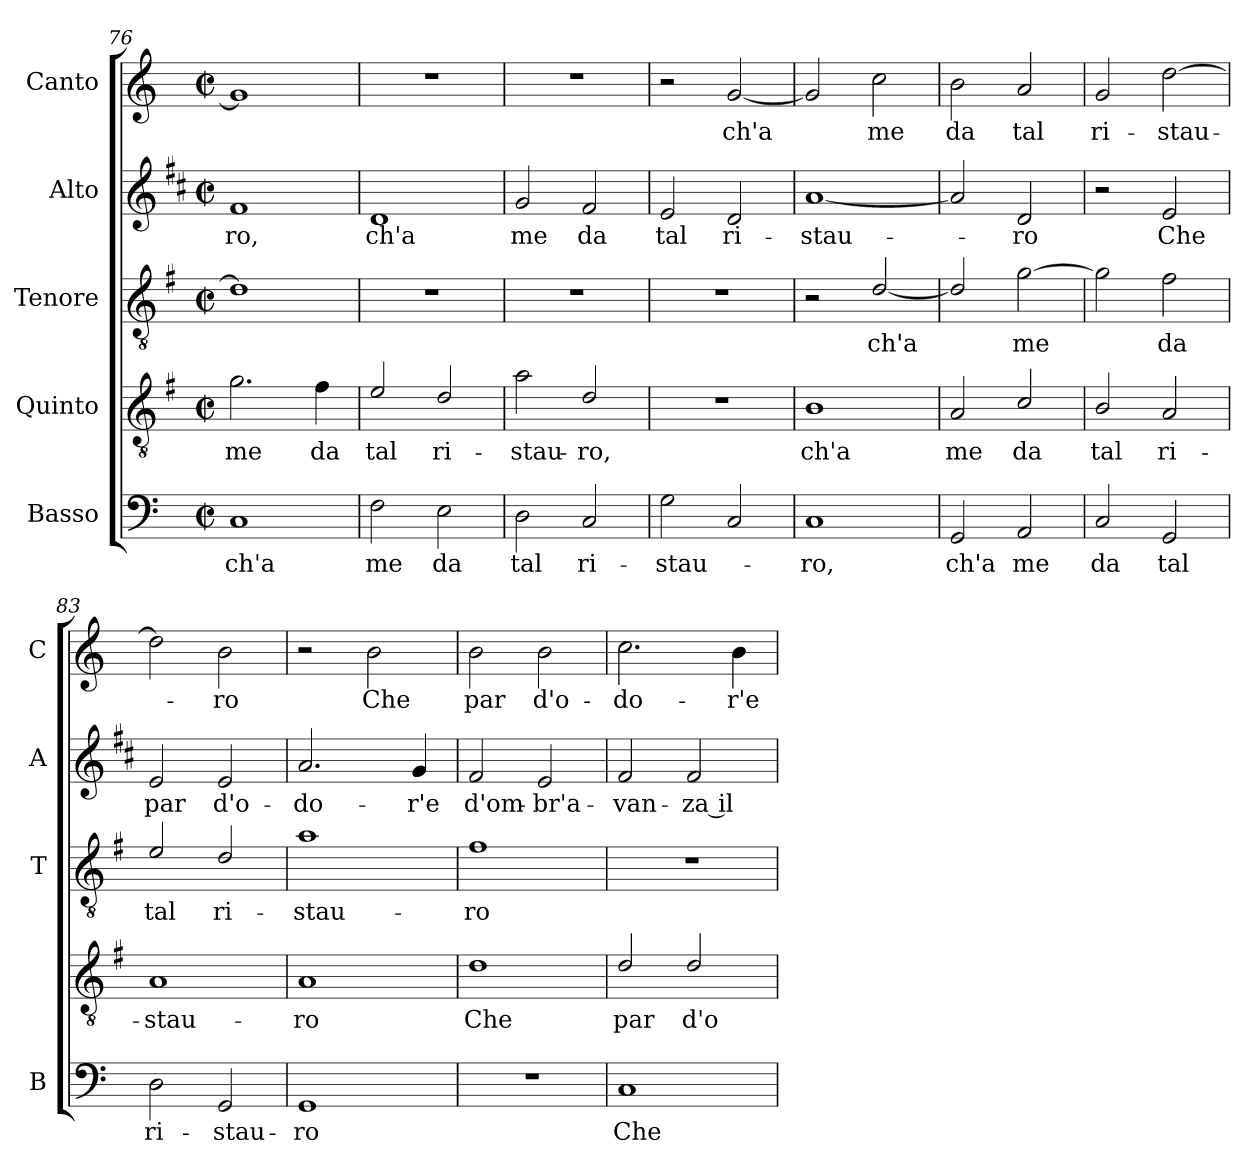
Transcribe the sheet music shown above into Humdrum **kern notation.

**kern	**text	**kern	**text	**kern	**text	**kern	**text	**kern	**text
*part5	*part5	*part4	*part4	*part3	*part3	*part2	*part2	*part1	*part1
*staff5	*staff5	*staff4	*staff4	*staff3	*staff3	*staff2	*staff2	*staff1	*staff1
*I"Basso	*	*I"Quinto	*	*I"Tenore	*	*I"Alto	*	*I"Canto	*
*I'B	*	*	*	*I'T	*	*I'A	*	*I'C	*
*clefF4	*	*clefGv2	*	*clefGv2	*	*clefG2	*	*clefG2	*
*	*	*ITrd4c7	*	*ITrd4c7	*	*ITrd1c2	*	*	*
*k[]	*	*k[]	*	*k[]	*	*k[]	*	*k[]	*
*C:	*	*C:	*	*C:	*	*C:	*	*C:	*
*M2/2	*	*M2/2	*	*M2/2	*	*M2/2	*	*M2/2	*
*met(c|)	*	*met(c|)	*	*met(c|)	*	*met(c|)	*	*met(c|)	*
=76	=76	=76	=76	=76	=76	=76	=76	=76	=76
!	!LO:LY:b	!	!	!	!	!	!	!	!
!	!	!	!LO:LY:b	!	!	!	!	!	!
!	!	!	!	!	!	!	!LO:LY:b	!	!
1C	ch'a	2.c\	me	1G]	.	1e	-ro,	1g]	.
!	!	!	!LO:LY:b	!	!	!	!	!	!
.	.	4B\	da	.	.	.	.	.	.
=77	=77	=77	=77	=77	=77	=77	=77	=77	=77
!	!LO:LY:b	!	!	!	!	!	!	!	!
!	!	!	!LO:LY:b	!	!	!	!	!	!
!	!	!	!	!	!	!	!LO:LY:b	!	!
2F\	me	2A/	tal	1r	.	1c	ch'a	1r	.
!	!LO:LY:b	!	!	!	!	!	!	!	!
!	!	!	!LO:LY:b	!	!	!	!	!	!
2E\	da	2G/	ri-	.	.	.	.	.	.
=78	=78	=78	=78	=78	=78	=78	=78	=78	=78
!	!LO:LY:b	!	!	!	!	!	!	!	!
!	!	!	!LO:LY:b	!	!	!	!	!	!
!	!	!	!	!	!	!	!LO:LY:b	!	!
2D\	tal	2d\	-stau-	1r	.	2f/	me	1r	.
!	!LO:LY:b	!	!	!	!	!	!	!	!
!	!	!	!LO:LY:b	!	!	!	!	!	!
!	!	!	!	!	!	!	!LO:LY:b	!	!
2C/	ri-	2G/	-ro,	.	.	2e/	da	.	.
=79	=79	=79	=79	=79	=79	=79	=79	=79	=79
!	!LO:LY:b	!	!	!	!	!	!	!	!
!	!	!	!	!	!	!	!LO:LY:b	!	!
2G\	-stau-	1r	.	1r	.	2d/	tal	2r	.
!	!	!	!	!	!	!	!LO:LY:b	!	!
!	!	!	!	!	!	!	!	!	!LO:LY:b
2C/	.	.	.	.	.	2c/	ri-	[2g/	ch'a
=80	=80	=80	=80	=80	=80	=80	=80	=80	=80
!	!LO:LY:b	!	!	!	!	!	!	!	!
!	!	!	!LO:LY:b	!	!	!	!	!	!
!	!	!	!	!	!	!	!LO:LY:b	!	!
1C	-ro,	1E	ch'a	2r	.	[1g	-stau-	2g/]	.
!	!	!	!	!	!LO:LY:b	!	!	!	!
!	!	!	!	!	!	!	!	!	!LO:LY:b
.	.	.	.	[2G/	ch'a	.	.	2cc\	me
!!LO:LB:g=z
=81	=81	=81	=81	=81	=81	=81	=81	=81	=81
!	!LO:LY:b	!	!	!	!	!	!	!	!
!	!	!	!LO:LY:b	!	!	!	!	!	!
!	!	!	!	!	!	!	!	!	!LO:LY:b
2GG/	ch'a	2D/	me	2G/]	.	2g/]	.	2b\	da
!	!LO:LY:b	!	!	!	!	!	!	!	!
!	!	!	!LO:LY:b	!	!	!	!	!	!
!	!	!	!	!	!LO:LY:b	!	!	!	!
!	!	!	!	!	!	!	!LO:LY:b	!	!
!	!	!	!	!	!	!	!	!	!LO:LY:b
2AA/	me	2F/	da	[2c\	me	2c/	-ro	2a/	tal
=82	=82	=82	=82	=82	=82	=82	=82	=82	=82
!	!LO:LY:b	!	!	!	!	!	!	!	!
!	!	!	!LO:LY:b	!	!	!	!	!	!
!	!	!	!	!	!	!	!	!	!LO:LY:b
2C/	da	2E/	tal	2c\]	.	2r	.	2g/	ri-
!	!LO:LY:b	!	!	!	!	!	!	!	!
!	!	!	!LO:LY:b	!	!	!	!	!	!
!	!	!	!	!	!LO:LY:b	!	!	!	!
!	!	!	!	!	!	!	!LO:LY:b	!	!
!	!	!	!	!	!	!	!	!	!LO:LY:b
2GG/	tal	2D/	ri-	2B\	da	2d/	Che	[2dd\	-stau-
=83	=83	=83	=83	=83	=83	=83	=83	=83	=83
!	!LO:LY:b	!	!	!	!	!	!	!	!
!	!	!	!LO:LY:b	!	!	!	!	!	!
!	!	!	!	!	!LO:LY:b	!	!	!	!
!	!	!	!	!	!	!	!LO:LY:b	!	!
2D\	ri-	1D	-stau-	2A/	tal	2d/	par	2dd\]	.
!	!LO:LY:b	!	!	!	!	!	!	!	!
!	!	!	!	!	!LO:LY:b	!	!	!	!
!	!	!	!	!	!	!	!LO:LY:b	!	!
!	!	!	!	!	!	!	!	!	!LO:LY:b
2GG/	-stau-	.	.	2G/	ri-	2d/	d'o-	2b\	-ro
=84	=84	=84	=84	=84	=84	=84	=84	=84	=84
!	!LO:LY:b	!	!	!	!	!	!	!	!
!	!	!	!LO:LY:b	!	!	!	!	!	!
!	!	!	!	!	!LO:LY:b	!	!	!	!
!	!	!	!	!	!	!	!LO:LY:b	!	!
1GG	-ro	1D	-ro	1d	-stau-	2.g/	-do-	2r	.
!	!	!	!	!	!	!	!	!	!LO:LY:b
.	.	.	.	.	.	.	.	2b\	Che
!	!	!	!	!	!	!	!LO:LY:b	!	!
.	.	.	.	.	.	4f/	-r'e	.	.
=85	=85	=85	=85	=85	=85	=85	=85	=85	=85
!	!	!	!LO:LY:b	!	!	!	!	!	!
!	!	!	!	!	!LO:LY:b	!	!	!	!
!	!	!	!	!	!	!	!LO:LY:b	!	!
!	!	!	!	!	!	!	!	!	!LO:LY:b
1r	.	1G	Che	1B	-ro	2e/	d'om-	2b\	par
!	!	!	!	!	!	!	!LO:LY:b	!	!
!	!	!	!	!	!	!	!	!	!LO:LY:b
.	.	.	.	.	.	2d/	-br'a-	2b\	d'o-
=86	=86	=86	=86	=86	=86	=86	=86	=86	=86
!	!LO:LY:b	!	!	!	!	!	!	!	!
!	!	!	!LO:LY:b	!	!	!	!	!	!
!	!	!	!	!	!	!	!LO:LY:b	!	!
!	!	!	!	!	!	!	!	!	!LO:LY:b
1C	Che	2G/	par	1r	.	2e/	-van-	2.cc\	-do-
!	!	!	!LO:LY:b	!	!	!	!	!	!
!	!	!	!	!	!	!	!LO:LY:b	!	!
.	.	2G/	d'o-	.	.	2e/	-za il	.	.
!	!	!	!	!	!	!	!	!	!LO:LY:b
.	.	.	.	.	.	.	.	4b\	-r'e
=	=	=	=	=	=	=	=	=	=
*-	*-	*-	*-	*-	*-	*-	*-	*-	*-
